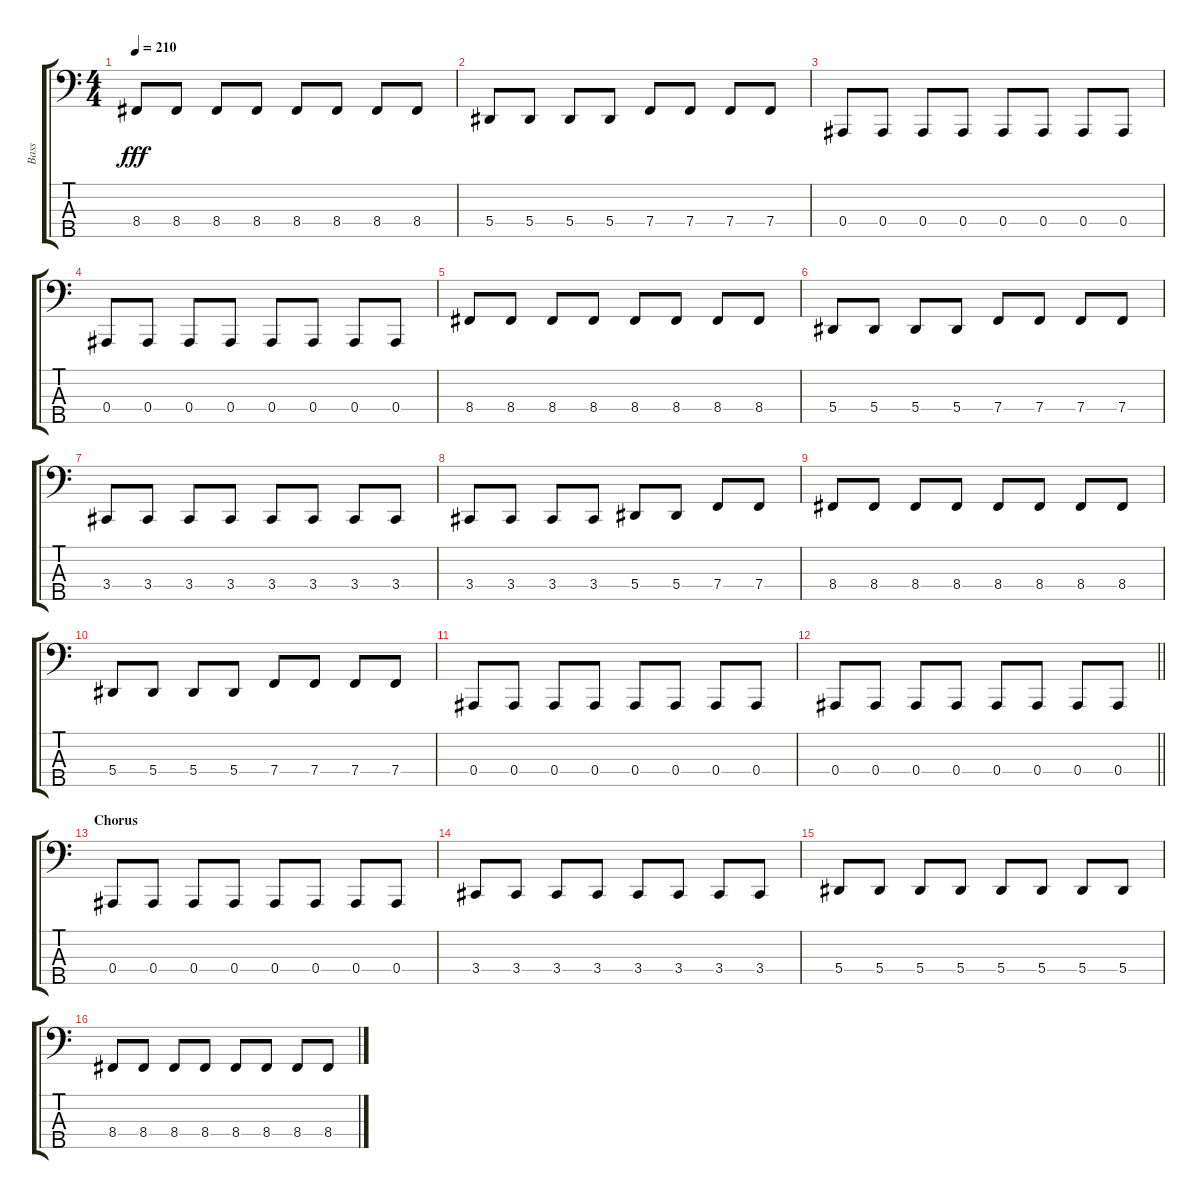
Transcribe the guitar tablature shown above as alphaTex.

\track ("Bass" "Bass") {instrument electricbassfinger}
\staff {score tabs}
\tuning (Eb2 Bb1 F1 Bb0 F0) {hide}
\ts (4 4)
\tempo 210
\clef f4
\ks c
8.4.8{dy fff} 8.4.8 8.4.8 8.4.8 8.4.8 8.4.8 8.4.8 8.4.8 |
5.4.8 5.4.8 5.4.8 5.4.8 7.4.8 7.4.8 7.4.8 7.4.8 |
0.4.8 0.4.8 0.4.8 0.4.8 0.4.8 0.4.8 0.4.8 0.4.8 |
0.4.8 0.4.8 0.4.8 0.4.8 0.4.8 0.4.8 0.4.8 0.4.8 |
8.4.8 8.4.8 8.4.8 8.4.8 8.4.8 8.4.8 8.4.8 8.4.8 |
5.4.8 5.4.8 5.4.8 5.4.8 7.4.8 7.4.8 7.4.8 7.4.8 |
3.4.8 3.4.8 3.4.8 3.4.8 3.4.8 3.4.8 3.4.8 3.4.8 |
3.4.8 3.4.8 3.4.8 3.4.8 5.4.8 5.4.8 7.4.8 7.4.8 |
8.4.8 8.4.8 8.4.8 8.4.8 8.4.8 8.4.8 8.4.8 8.4.8 |
5.4.8 5.4.8 5.4.8 5.4.8 7.4.8 7.4.8 7.4.8 7.4.8 |
0.4.8 0.4.8 0.4.8 0.4.8 0.4.8 0.4.8 0.4.8 0.4.8 |
\barLineRight lightlight
0.4.8 0.4.8 0.4.8 0.4.8 0.4.8 0.4.8 0.4.8 0.4.8 |
\section ("" "Chorus")
0.4.8 0.4.8 0.4.8 0.4.8 0.4.8 0.4.8 0.4.8 0.4.8 |
3.4.8 3.4.8 3.4.8 3.4.8 3.4.8 3.4.8 3.4.8 3.4.8 |
5.4.8 5.4.8 5.4.8 5.4.8 5.4.8 5.4.8 5.4.8 5.4.8 |
8.4.8 8.4.8 8.4.8 8.4.8 8.4.8 8.4.8 8.4.8 8.4.8
